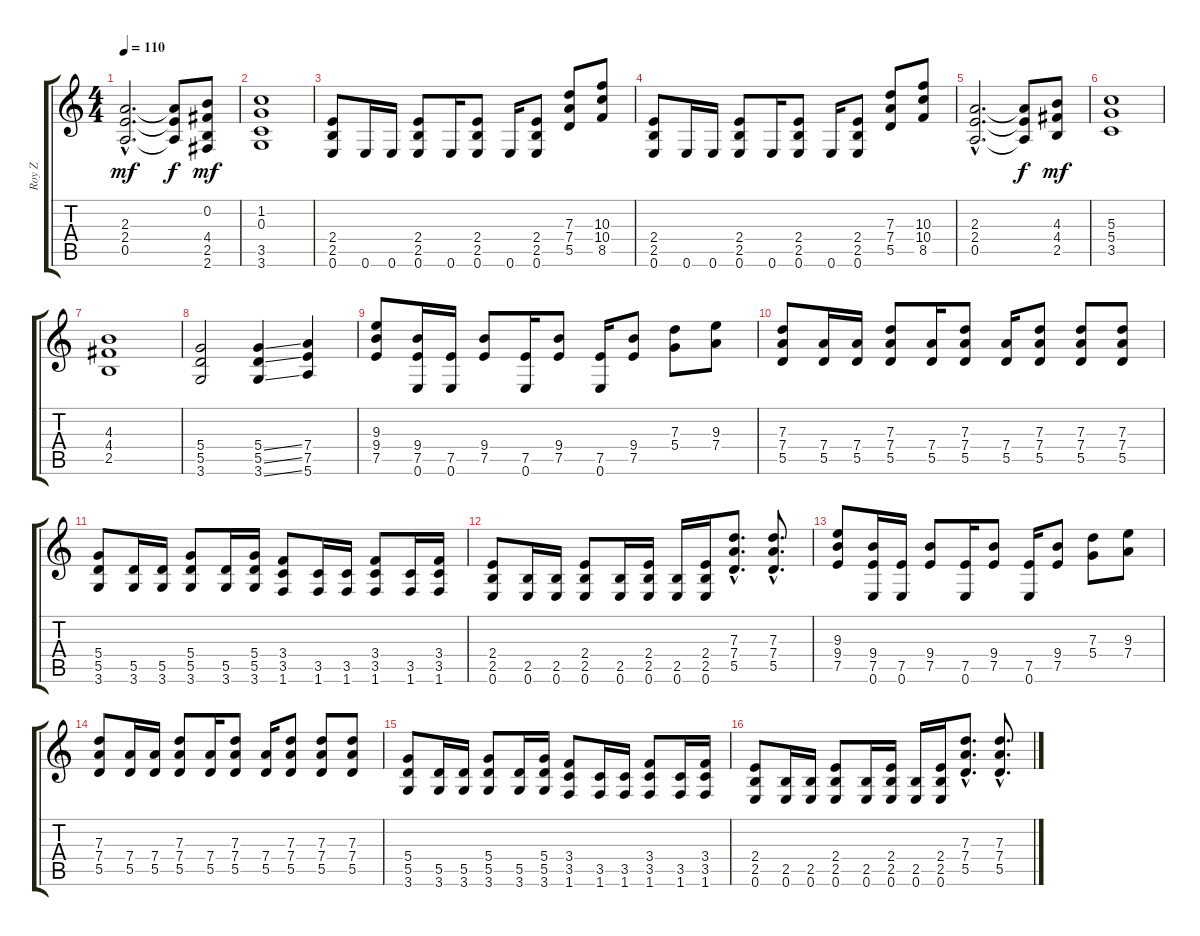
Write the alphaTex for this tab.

\track ("Roy Z" "Roy Z") {instrument distortionguitar}
\staff {score tabs}
\tuning (E4 B3 G3 D3 A2 E2) {hide}
\ts (4 4)
\tempo 110
\clef g2
\ks c
(2.3{hac} 2.4{hac} 0.5{hac}).2{d dy mf} (2.3{t} 2.4{t} 0.5{t}).8{dy f} (0.2 4.4 2.5 2.6).8{dy mf} |
(1.2 0.3 3.5 3.6).1 |
(2.4 2.5 0.6).8 0.6.16 0.6.16 (2.4 2.5 0.6).8 0.6.16 (2.4 2.5 0.6).8 0.6.16 (2.4 2.5 0.6).8 (7.3 7.4 5.5).8 (10.3 10.4 8.5).8 |
(2.4 2.5 0.6).8 0.6.16 0.6.16 (2.4 2.5 0.6).8 0.6.16 (2.4 2.5 0.6).8 0.6.16 (2.4 2.5 0.6).8 (7.3 7.4 5.5).8 (10.3 10.4 8.5).8 |
(2.3{hac} 2.4{hac} 0.5{hac}).2{d} (2.3{t} 2.4{t} 0.5{t}).8{dy f} (4.3 4.4 2.5).8{dy mf} |
(5.3 5.4 3.5).1 |
(4.3 4.4 2.5).1 |
(5.4 5.5 3.6).2 (5.4{ss} 5.5{ss} 3.6{ss}).4 (7.4 7.5 5.6).4 |
(9.3 9.4 7.5).8 (9.4 7.5 0.6).16 (7.5 0.6).16 (9.4 7.5).8 (7.5 0.6).16 (9.4 7.5).8 (7.5 0.6).16 (9.4 7.5).8 (7.3 5.4).8 (9.3 7.4).8 |
(7.3 7.4 5.5).8 (7.4 5.5).16 (7.4 5.5).16 (7.3 7.4 5.5).8 (7.4 5.5).16 (7.3 7.4 5.5).8 (7.4 5.5).16 (7.3 7.4 5.5).8 (7.3 7.4 5.5).8 (7.3 7.4 5.5).8 |
(5.4 5.5 3.6).8 (5.5 3.6).16 (5.5 3.6).16 (5.4 5.5 3.6).8 (5.5 3.6).16 (5.4 5.5 3.6).16 (3.4 3.5 1.6).8 (3.5 1.6).16 (3.5 1.6).16 (3.4 3.5 1.6).8 (3.5 1.6).16 (3.4 3.5 1.6).16 |
(2.4 2.5 0.6).8 (2.5 0.6).16 (2.5 0.6).16 (2.4 2.5 0.6).8 (2.5 0.6).16 (2.4 2.5 0.6).16 (2.5 0.6).16 (2.4 2.5 0.6).16 (7.3{hac} 7.4{hac} 5.5{hac}).8{d} (7.3{hac} 7.4{hac} 5.5{hac}).8{d} |
(9.3 9.4 7.5).8 (9.4 7.5 0.6).16 (7.5 0.6).16 (9.4 7.5).8 (7.5 0.6).16 (9.4 7.5).8 (7.5 0.6).16 (9.4 7.5).8 (7.3 5.4).8 (9.3 7.4).8 |
(7.3 7.4 5.5).8 (7.4 5.5).16 (7.4 5.5).16 (7.3 7.4 5.5).8 (7.4 5.5).16 (7.3 7.4 5.5).8 (7.4 5.5).16 (7.3 7.4 5.5).8 (7.3 7.4 5.5).8 (7.3 7.4 5.5).8 |
(5.4 5.5 3.6).8 (5.5 3.6).16 (5.5 3.6).16 (5.4 5.5 3.6).8 (5.5 3.6).16 (5.4 5.5 3.6).16 (3.4 3.5 1.6).8 (3.5 1.6).16 (3.5 1.6).16 (3.4 3.5 1.6).8 (3.5 1.6).16 (3.4 3.5 1.6).16 |
(2.4 2.5 0.6).8 (2.5 0.6).16 (2.5 0.6).16 (2.4 2.5 0.6).8 (2.5 0.6).16 (2.4 2.5 0.6).16 (2.5 0.6).16 (2.4 2.5 0.6).16 (7.3{hac} 7.4{hac} 5.5{hac}).8{d} (7.3{hac} 7.4{hac} 5.5{hac}).8{d}
